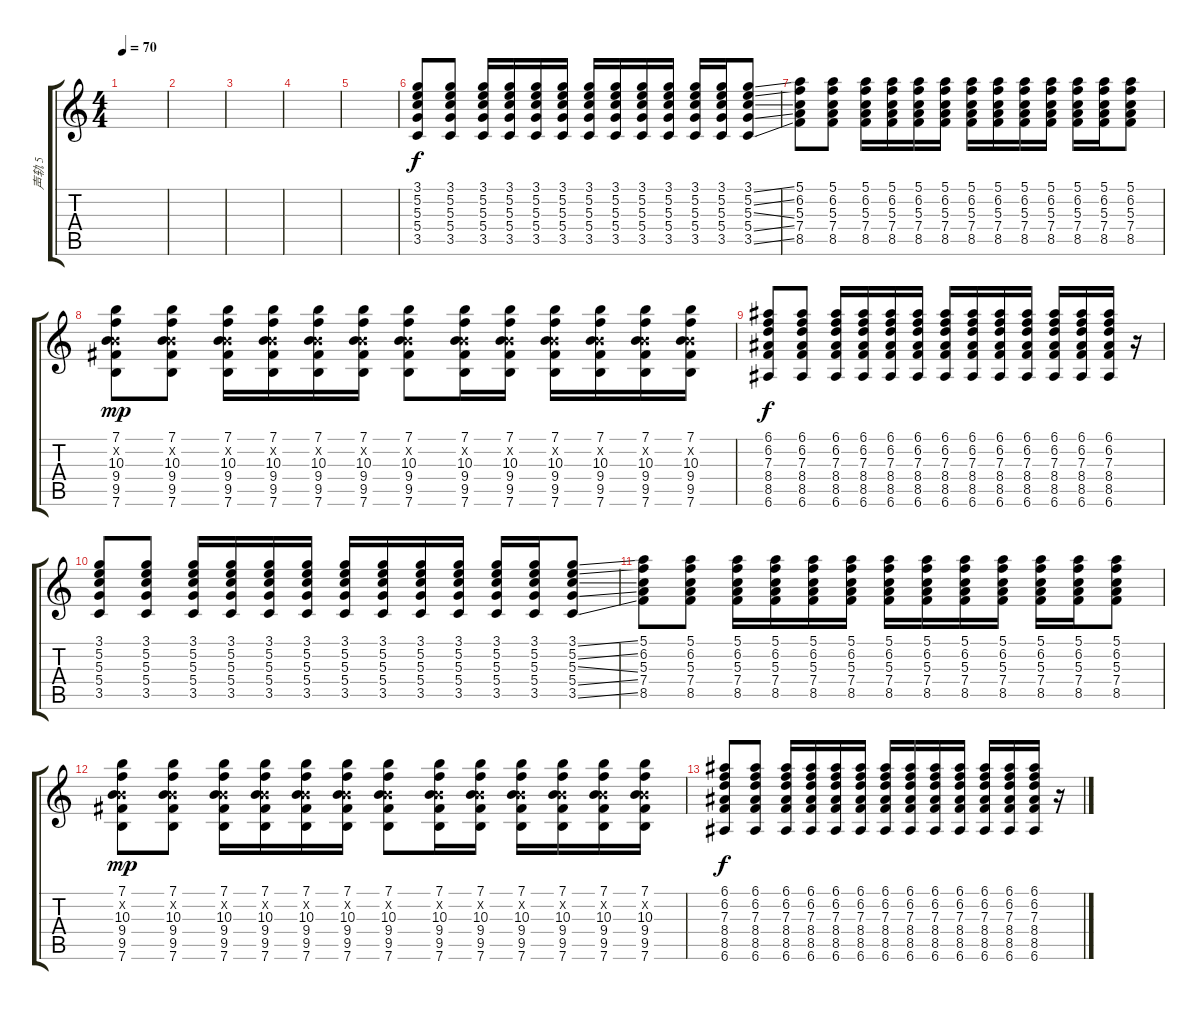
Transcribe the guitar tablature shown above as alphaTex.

\track ("声轨 5" "声轨 5") {instrument overdrivenguitar}
\staff {score tabs}
\tuning (E4 B3 G3 D3 A2 E2) {hide}
\ts (4 4)
\tempo 70
\clef g2
\ks c
|
|
|
|
|
(3.1 5.2 5.3 5.4 3.5).8 (3.1 5.2 5.3 5.4 3.5).8 (3.1 5.2 5.3 5.4 3.5).16 (3.1 5.2 5.3 5.4 3.5).16 (3.1 5.2 5.3 5.4 3.5).16 (3.1 5.2 5.3 5.4 3.5).16 (3.1 5.2 5.3 5.4 3.5).16 (3.1 5.2 5.3 5.4 3.5).16 (3.1 5.2 5.3 5.4 3.5).16 (3.1 5.2 5.3 5.4 3.5).16 (3.1 5.2 5.3 5.4 3.5).16 (3.1 5.2 5.3 5.4 3.5).16 (3.1{ss} 5.2{ss} 5.3{ss} 5.4{ss} 3.5{ss}).8 |
(5.1 6.2 5.3 7.4 8.5).8 (5.1 6.2 5.3 7.4 8.5).8 (5.1 6.2 5.3 7.4 8.5).16 (5.1 6.2 5.3 7.4 8.5).16 (5.1 6.2 5.3 7.4 8.5).16 (5.1 6.2 5.3 7.4 8.5).16 (5.1 6.2 5.3 7.4 8.5).16 (5.1 6.2 5.3 7.4 8.5).16 (5.1 6.2 5.3 7.4 8.5).16 (5.1 6.2 5.3 7.4 8.5).16 (5.1 6.2 5.3 7.4 8.5).16 (5.1 6.2 5.3 7.4 8.5).16 (5.1 6.2 5.3 7.4 8.5).8 |
(7.1 0.2{x} 10.3 9.4 9.5 7.6).8{dy mp} (7.1 0.2{x} 10.3 9.4 9.5 7.6).8 (7.1 0.2{x} 10.3 9.4 9.5 7.6).16 (7.1 0.2{x} 10.3 9.4 9.5 7.6).16 (7.1 0.2{x} 10.3 9.4 9.5 7.6).16 (7.1 0.2{x} 10.3 9.4 9.5 7.6).16 (7.1 0.2{x} 10.3 9.4 9.5 7.6).8 (7.1 0.2{x} 10.3 9.4 9.5 7.6).16 (7.1 0.2{x} 10.3 9.4 9.5 7.6).16 (7.1 0.2{x} 10.3 9.4 9.5 7.6).16 (7.1 0.2{x} 10.3 9.4 9.5 7.6).16 (7.1 0.2{x} 10.3 9.4 9.5 7.6).16 (7.1 0.2{x} 10.3 9.4 9.5 7.6).16 |
(6.1 6.2 7.3 8.4 8.5 6.6).8{dy f} (6.1 6.2 7.3 8.4 8.5 6.6).8 (6.1 6.2 7.3 8.4 8.5 6.6).16 (6.1 6.2 7.3 8.4 8.5 6.6).16 (6.1 6.2 7.3 8.4 8.5 6.6).16 (6.1 6.2 7.3 8.4 8.5 6.6).16 (6.1 6.2 7.3 8.4 8.5 6.6).16 (6.1 6.2 7.3 8.4 8.5 6.6).16 (6.1 6.2 7.3 8.4 8.5 6.6).16 (6.1 6.2 7.3 8.4 8.5 6.6).16 (6.1 6.2 7.3 8.4 8.5 6.6).16 (6.1 6.2 7.3 8.4 8.5 6.6).16 (6.1 6.2 7.3 8.4 8.5 6.6).16 r.16 |
(3.1 5.2 5.3 5.4 3.5).8 (3.1 5.2 5.3 5.4 3.5).8 (3.1 5.2 5.3 5.4 3.5).16 (3.1 5.2 5.3 5.4 3.5).16 (3.1 5.2 5.3 5.4 3.5).16 (3.1 5.2 5.3 5.4 3.5).16 (3.1 5.2 5.3 5.4 3.5).16 (3.1 5.2 5.3 5.4 3.5).16 (3.1 5.2 5.3 5.4 3.5).16 (3.1 5.2 5.3 5.4 3.5).16 (3.1 5.2 5.3 5.4 3.5).16 (3.1 5.2 5.3 5.4 3.5).16 (3.1{ss} 5.2{ss} 5.3{ss} 5.4{ss} 3.5{ss}).8 |
(5.1 6.2 5.3 7.4 8.5).8 (5.1 6.2 5.3 7.4 8.5).8 (5.1 6.2 5.3 7.4 8.5).16 (5.1 6.2 5.3 7.4 8.5).16 (5.1 6.2 5.3 7.4 8.5).16 (5.1 6.2 5.3 7.4 8.5).16 (5.1 6.2 5.3 7.4 8.5).16 (5.1 6.2 5.3 7.4 8.5).16 (5.1 6.2 5.3 7.4 8.5).16 (5.1 6.2 5.3 7.4 8.5).16 (5.1 6.2 5.3 7.4 8.5).16 (5.1 6.2 5.3 7.4 8.5).16 (5.1 6.2 5.3 7.4 8.5).8 |
(7.1 0.2{x} 10.3 9.4 9.5 7.6).8{dy mp} (7.1 0.2{x} 10.3 9.4 9.5 7.6).8 (7.1 0.2{x} 10.3 9.4 9.5 7.6).16 (7.1 0.2{x} 10.3 9.4 9.5 7.6).16 (7.1 0.2{x} 10.3 9.4 9.5 7.6).16 (7.1 0.2{x} 10.3 9.4 9.5 7.6).16 (7.1 0.2{x} 10.3 9.4 9.5 7.6).8 (7.1 0.2{x} 10.3 9.4 9.5 7.6).16 (7.1 0.2{x} 10.3 9.4 9.5 7.6).16 (7.1 0.2{x} 10.3 9.4 9.5 7.6).16 (7.1 0.2{x} 10.3 9.4 9.5 7.6).16 (7.1 0.2{x} 10.3 9.4 9.5 7.6).16 (7.1 0.2{x} 10.3 9.4 9.5 7.6).16 |
(6.1 6.2 7.3 8.4 8.5 6.6).8{dy f} (6.1 6.2 7.3 8.4 8.5 6.6).8 (6.1 6.2 7.3 8.4 8.5 6.6).16 (6.1 6.2 7.3 8.4 8.5 6.6).16 (6.1 6.2 7.3 8.4 8.5 6.6).16 (6.1 6.2 7.3 8.4 8.5 6.6).16 (6.1 6.2 7.3 8.4 8.5 6.6).16 (6.1 6.2 7.3 8.4 8.5 6.6).16 (6.1 6.2 7.3 8.4 8.5 6.6).16 (6.1 6.2 7.3 8.4 8.5 6.6).16 (6.1 6.2 7.3 8.4 8.5 6.6).16 (6.1 6.2 7.3 8.4 8.5 6.6).16 (6.1 6.2 7.3 8.4 8.5 6.6).16 r.16
